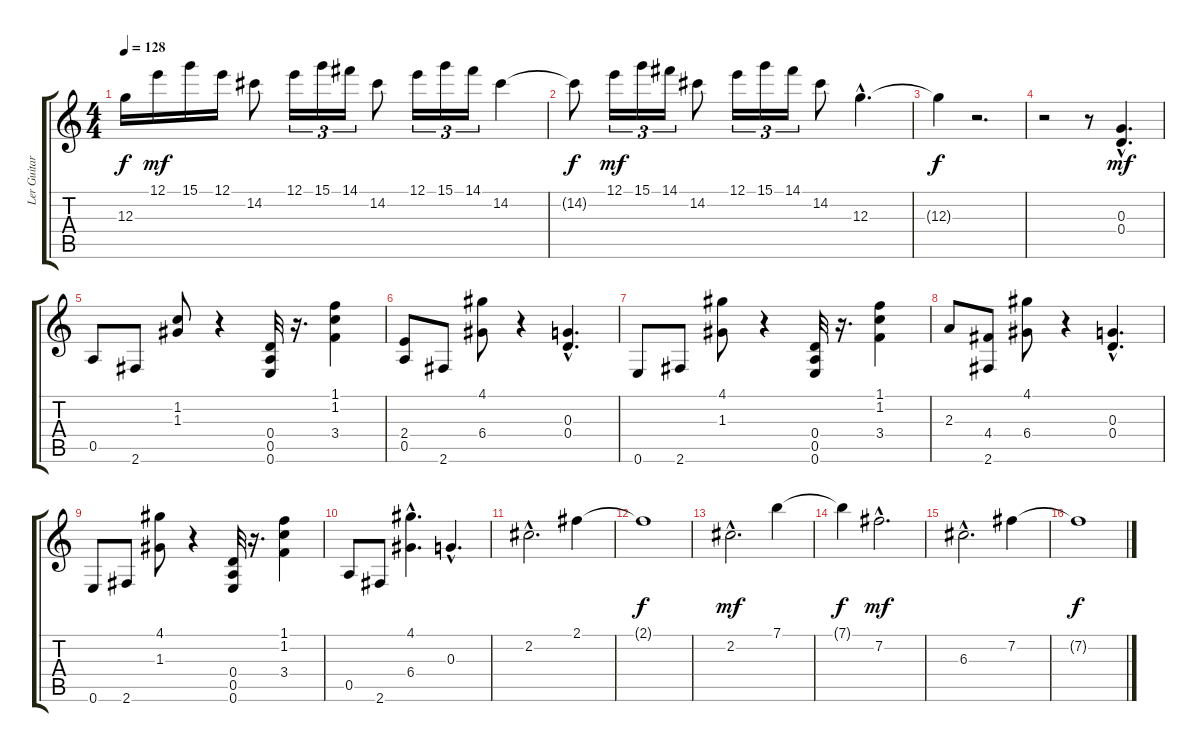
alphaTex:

\track ("Ler Guitar" "Ler Guitar") {instrument distortionguitar}
\staff {score tabs}
\tuning (E4 B3 G3 D3 A2 E2) {hide}
\ts (4 4)
\tempo 128
\clef g2
\ks c
12.3{t}.16{dy f} 12.1.16{dy mf} 15.1.16 12.1.16 14.2.8 12.1.16{tu (3 2)} 15.1.16{tu (3 2)} 14.1.16{tu (3 2)} 14.2.8 12.1.16{tu (3 2)} 15.1.16{tu (3 2)} 14.1.16{tu (3 2)} 14.2.4 |
14.2{t}.8{dy f} 12.1.16{tu (3 2) dy mf} 15.1.16{tu (3 2)} 14.1.16{tu (3 2)} 14.2.8 12.1.16{tu (3 2)} 15.1.16{tu (3 2)} 14.1.16{tu (3 2)} 14.2.8 12.3{hac}.4{d} |
12.3{t}.4{dy f} r.2{d} |
r.2 r.8 (0.3{hac} 0.4{hac}).4{d dy mf} |
0.5.8 2.6.8 (1.2 1.3).8 r.4 (0.4 0.5 0.6).32 r.16{d} (1.1 1.2 3.4).4 |
(2.4 0.5).8 2.6.8 (4.1 6.4).8 r.4 (0.3{hac} 0.4{hac}).4{d} |
0.6.8 2.6.8 (4.1 1.3).8 r.4 (0.4 0.5 0.6).32 r.16{d} (1.1 1.2 3.4).4 |
2.3.8 (4.4 2.6).8 (4.1 6.4).8 r.4 (0.3{hac} 0.4{hac}).4{d} |
0.6.8 2.6.8 (4.1 1.3).8 r.4 (0.4 0.5 0.6).32 r.16{d} (1.1 1.2 3.4).4 |
0.5.8 2.6.8 (4.1{hac} 6.4{hac}).4{d} 0.3{hac}.4{d} |
2.2{hac}.2{d} 2.1.4 |
2.1{t}.1{dy f} |
2.2{hac}.2{d dy mf} 7.1.4 |
7.1{t}.4{dy f} 7.2{hac}.2{d dy mf} |
6.3{hac}.2{d} 7.2.4 |
7.2{t}.1{dy f}
